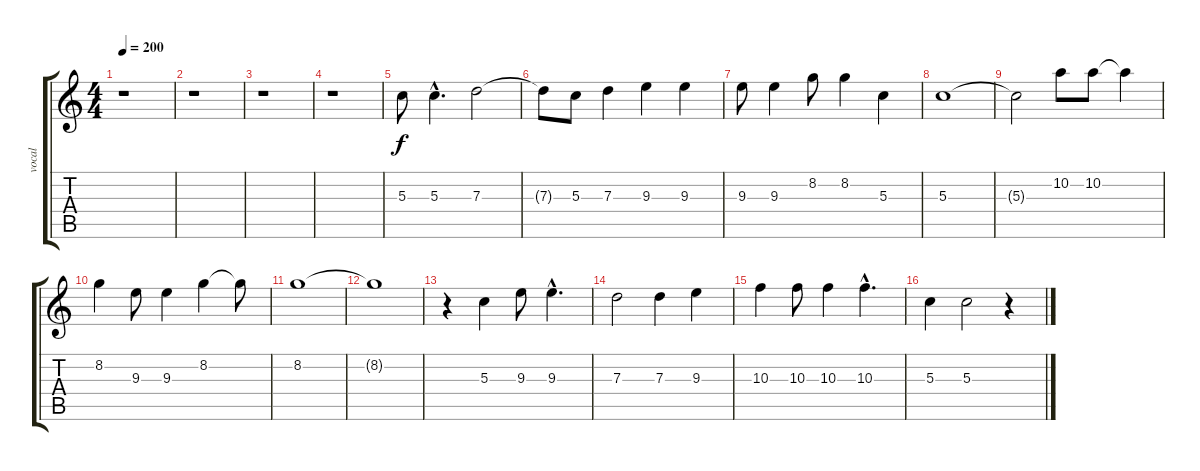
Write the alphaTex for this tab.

\track ("vocal" "vocal") {instrument overdrivenguitar}
\staff {score tabs}
\tuning (E4 B3 G3 D3 A2 E2) {hide}
\ts (4 4)
\tempo 200
\clef g2
\ks c
r.1{dy f} |
r.1 |
r.1 |
r.1 |
5.3.8 5.3{hac}.4{d} 7.3.2 |
7.3{t}.8 5.3.8 7.3.4 9.3.4 9.3.4 |
9.3.8 9.3.4 8.2.8 8.2.4 5.3.4 |
5.3.1 |
5.3{t}.2 10.2.8 10.2.8 10.2{t}.4 |
8.2.4 9.3.8 9.3.4 8.2.4 8.2{t}.8 |
8.2.1 |
8.2{t}.1 |
r.4 5.3.4 9.3.8 9.3{hac}.4{d} |
7.3.2 7.3.4 9.3.4 |
10.3.4 10.3.8 10.3.4 10.3{hac}.4{d} |
5.3.4 5.3.2 r.4
